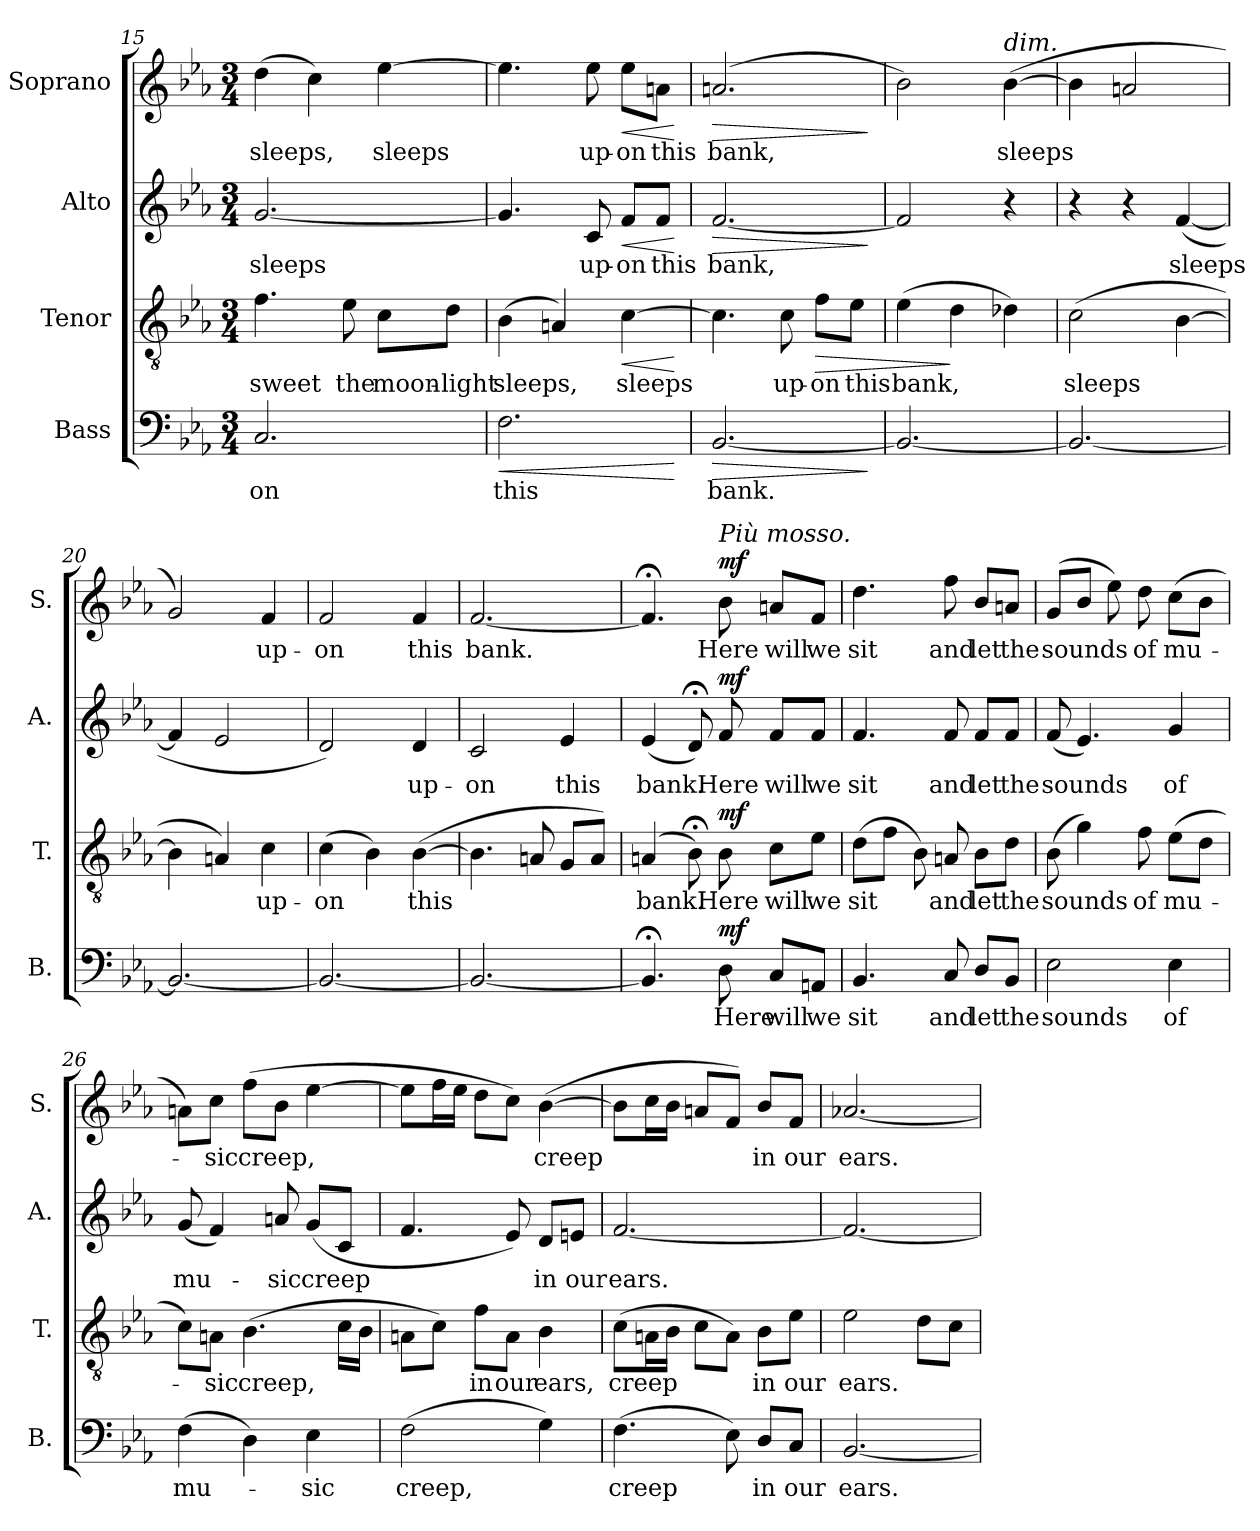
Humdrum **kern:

**kern	**text	**dynam	**kern	**text	**dynam	**kern	**text	**dynam	**kern	**text	**dynam
*part4	*part4	*part4	*part3	*part3	*part3	*part2	*part2	*part2	*part1	*part1	*part1
*staff4	*staff4	*staff4	*staff3	*staff3	*staff3	*staff2	*staff2	*staff2	*staff1	*staff1	*staff1
*I"Bass	*	*	*I"Tenor	*	*	*I"Alto	*	*	*I"Soprano	*	*
*I'B.	*	*	*I'T.	*	*	*I'A.	*	*	*I'S.	*	*
!!LO:LB:g=z
*clefF4	*	*	*clefGv2	*	*	*clefG2	*	*	*clefG2	*	*
*k[b-e-a-]	*	*	*k[b-e-a-]	*	*	*k[b-e-a-]	*	*	*k[b-e-a-]	*	*
*M3/4	*	*	*M3/4	*	*	*M3/4	*	*	*M3/4	*	*
=15	=15	=15	=15	=15	=15	=15	=15	=15	=15	=15	=15
!	!LO:LY:b	!	!	!LO:LY:b	!	!	!LO:LY:b	!	!	!LO:LY:b	!
2.C/	-on	.	4.f\	sweet	.	[2.g/	sleeps	.	(>4dd\	sleeps,	.
.	.	.	.	.	.	.	.	.	4cc\)	.	.
!	!	!	!	!LO:LY:b	!	!	!	!	!	!	!
.	.	.	8e-\	the	.	.	.	.	.	.	.
!	!	!	!	!LO:LY:b	!	!	!	!	!	!LO:LY:b	!
.	.	.	8c\L	moon-	.	.	.	.	[4ee-\	sleeps	.
!	!	!	!	!LO:LY:b	!	!	!	!	!	!	!
.	.	.	8d\J	-light	.	.	.	.	.	.	.
=16	=16	=16	=16	=16	=16	=16	=16	=16	=16	=16	=16
!	!LO:LY:b	!LO:HP:b	!	!LO:LY:b	!	!	!	!	!	!	!
2.F\	this	<	(>4B-\	sleeps,	.	4.g/]	.	.	4.ee-\]	.	.
.	.	.	4An/)	.	.	.	.	.	.	.	.
!	!	!	!	!	!	!	!LO:LY:b	!	!	!LO:LY:b	!
.	.	.	.	.	.	8c/	up-	.	8ee-\	up-	.
!	!	!	!	!LO:LY:b	!LO:HP:b	!	!LO:LY:b	!LO:HP:b	!	!LO:LY:b	!LO:HP:b
.	.	.	[4c\	sleeps	<	8f/L	-on	<	8ee-\L	-on	<
!	!	!	!	!	!	!	!LO:LY:b	!	!	!LO:LY:b	!
.	.	.	.	.	.	8f/J	this	.	8an\J	this	.
.	.	[	.	.	[	.	.	[	.	.	[
=17	=17	=17	=17	=17	=17	=17	=17	=17	=17	=17	=17
!	!LO:LY:b	!LO:HP:b	!	!	!	!	!LO:LY:b	!LO:HP:b	!	!LO:LY:b	!LO:HP:b
[2.BB-/	bank.	>	4.c\]	.	.	[2.f/	bank,	>	(<2.an/	bank,	>
!	!	!	!	!LO:LY:b	!	!	!	!	!	!	!
.	.	.	8c\	up-	.	.	.	.	.	.	.
!	!	!	!	!LO:LY:b	!LO:HP:b	!	!	!	!	!	!
.	.	.	8f\L	-on	>	.	.	.	.	.	.
!	!	!	!	!LO:LY:b	!	!	!	!	!	!	!
.	.	.	8e-\J	this	.	.	.	.	.	.	.
.	.	]	.	.	.	.	.	]	.	.	]
=18	=18	=18	=18	=18	=18	=18	=18	=18	=18	=18	=18
!	!	!	!	!LO:LY:b	!	!	!	!	!	!	!
2.BB-/_	.	.	(>4e-\	bank,	.	2f/]	.	.	2b-\)	.	.
.	.	.	4d\	.	]	.	.	.	.	.	.
!	!	!	!	!	!	!	!	!	!LO:TX:a:i:t=dim.	!	!
!	!	!	!	!	!	!	!	!	!	!LO:LY:b	!
.	.	.	4d-X\)	.	.	4r	.	.	(>[4b-\	sleeps	.
=19	=19	=19	=19	=19	=19	=19	=19	=19	=19	=19	=19
!	!	!	!	!LO:LY:b	!	!	!	!	!	!	!
2.BB-/_	.	.	(>2c\	sleeps	.	4r	.	.	4b-\]	.	.
.	.	.	.	.	.	4r	.	.	2an/	.	.
!	!	!	!	!	!	!	!LO:LY:b	!	!	!	!
.	.	.	[4B-\	.	.	(>[4f/	sleeps	.	.	.	.
=20	=20	=20	=20	=20	=20	=20	=20	=20	=20	=20	=20
2.BB-/_	.	.	4B-\]	.	.	4f/]	.	.	2g/)	.	.
.	.	.	4An/)	.	.	2e-/	.	.	.	.	.
!	!	!	!	!LO:LY:b	!	!	!	!	!	!LO:LY:b	!
.	.	.	4c\	up-	.	.	.	.	4f/	up-	.
!!LO:LB:g=z
=21	=21	=21	=21	=21	=21	=21	=21	=21	=21	=21	=21
!	!	!	!	!LO:LY:b	!	!	!	!	!	!LO:LY:b	!
2.BB-/_	.	.	(>4c\	-on	.	2d/)	.	.	2f/	-on	.
.	.	.	4B-\)	.	.	.	.	.	.	.	.
!	!	!	!	!LO:LY:b	!	!	!LO:LY:b	!	!	!LO:LY:b	!
.	.	.	(>[4B-\	this	.	4d/	up-	.	4f/	this	.
=22	=22	=22	=22	=22	=22	=22	=22	=22	=22	=22	=22
!	!	!	!	!	!	!	!LO:LY:b	!	!	!LO:LY:b	!
2.BB-/_	.	.	4.B-\]	.	.	2c/	-on	.	[2.f/	bank.	.
.	.	.	8An/	.	.	.	.	.	.	.	.
!	!	!	!	!	!	!	!LO:LY:b	!	!	!	!
.	.	.	8G/L	.	.	4e-/	this	.	.	.	.
.	.	.	8A/J)	.	.	.	.	.	.	.	.
=23	=23	=23	=23	=23	=23	=23	=23	=23	=23	=23	=23
!	!	!	!	!LO:LY:b	!	!	!LO:LY:b	!	!	!	!
4.BB-;</]	.	.	(>4An/	bank.	.	(<4e-/	bank.	.	4.f;</]	.	.
.	.	.	8B-;<\)	.	.	8d;</)	.	.	.	.	.
!	!	!	!	!	!	!	!	!	!LO:TX:a:i:t=Più mosso.	!	!
!	!LO:LY:b	!LO:DY:a	!	!LO:LY:b	!LO:DY:a	!	!LO:LY:b	!LO:DY:a	!	!LO:LY:b	!LO:DY:a
8D\	Here	mf	8B-\	Here	mf	8f/	Here	mf	8b-\	Here	mf
!	!LO:LY:b	!	!	!LO:LY:b	!	!	!LO:LY:b	!	!	!LO:LY:b	!
8C/L	will	.	8c\L	will	.	8f/L	will	.	8an/L	will	.
!	!LO:LY:b	!	!	!LO:LY:b	!	!	!LO:LY:b	!	!	!LO:LY:b	!
8AAn/J	we	.	8e-\J	we	.	8f/J	we	.	8f/J	we	.
=24	=24	=24	=24	=24	=24	=24	=24	=24	=24	=24	=24
!	!LO:LY:b	!	!	!LO:LY:b	!	!	!LO:LY:b	!	!	!LO:LY:b	!
4.BB-/	sit	.	(>8d\L	sit	.	4.f/	sit	.	4.dd\	sit	.
.	.	.	8f\J	.	.	.	.	.	.	.	.
.	.	.	8B-\)	.	.	.	.	.	.	.	.
!	!LO:LY:b	!	!	!LO:LY:b	!	!	!LO:LY:b	!	!	!LO:LY:b	!
8C/	and	.	8An/	and	.	8f/	and	.	8ff\	and	.
!	!LO:LY:b	!	!	!LO:LY:b	!	!	!LO:LY:b	!	!	!LO:LY:b	!
8D/L	let	.	8B-\L	let	.	8f/L	let	.	8b-/L	let	.
!	!LO:LY:b	!	!	!LO:LY:b	!	!	!LO:LY:b	!	!	!LO:LY:b	!
8BB-/J	the	.	8d\J	the	.	8f/J	the	.	8an/J	the	.
=25	=25	=25	=25	=25	=25	=25	=25	=25	=25	=25	=25
!	!LO:LY:b	!	!	!LO:LY:b	!	!	!LO:LY:b	!	!	!LO:LY:b	!
2E-\	sounds	.	(>8B-\	sounds	.	(<8f/	sounds	.	(>8g/L	sounds	.
.	.	.	4g\)	.	.	4.e-/)	.	.	8b-/J	.	.
.	.	.	.	.	.	.	.	.	8ee-\)	.	.
!	!	!	!	!LO:LY:b	!	!	!	!	!	!LO:LY:b	!
.	.	.	8f\	of	.	.	.	.	8dd\	of	.
!	!LO:LY:b	!	!	!LO:LY:b	!	!	!LO:LY:b	!	!	!LO:LY:b	!
4E-\	of	.	(>8e-\L	mu-	.	4g/	of	.	(>8cc\L	mu-	.
.	.	.	8d\J	.	.	.	.	.	8b-\J	.	.
!!LO:PB:g=z
=26	=26	=26	=26	=26	=26	=26	=26	=26	=26	=26	=26
!	!LO:LY:b	!	!	!	!	!	!LO:LY:b	!	!	!	!
(>4F\	mu-	.	8c\L)	.	.	(<8g/	mu-	.	8an\L)	.	.
!	!	!	!	!LO:LY:b	!	!	!	!	!	!LO:LY:b	!
.	.	.	8An\J	-sic	.	4f/)	.	.	8cc\J	-sic	.
!	!	!	!	!LO:LY:b	!	!	!	!	!	!LO:LY:b	!
4D\)	.	.	(>4.B-\	creep,	.	.	.	.	(>8ff\L	creep,	.
!	!	!	!	!	!	!	!LO:LY:b	!	!	!	!
.	.	.	.	.	.	8an/	-sic	.	8b-\J	.	.
!	!LO:LY:b	!	!	!	!	!	!LO:LY:b	!	!	!	!
4E-\	-sic	.	.	.	.	(<8g/L	creep	.	[4ee-\	.	.
.	.	.	16c\LL	.	.	8c/J	.	.	.	.	.
.	.	.	16B-\JJ	.	.	.	.	.	.	.	.
=27	=27	=27	=27	=27	=27	=27	=27	=27	=27	=27	=27
!	!LO:LY:b	!	!	!	!	!	!	!	!	!	!
(>2F\	creep,	.	8An\L	.	.	4.f/	.	.	8ee-\L]	.	.
.	.	.	8c\J)	.	.	.	.	.	16ff\L	.	.
.	.	.	.	.	.	.	.	.	16ee-\JJ	.	.
!	!	!	!	!LO:LY:b	!	!	!	!	!	!	!
.	.	.	8f\L	in	.	.	.	.	8dd\L	.	.
!	!	!	!	!LO:LY:b	!	!	!	!	!	!	!
.	.	.	8A\J	our	.	8e-/)	.	.	8cc\J)	.	.
!	!	!	!	!LO:LY:b	!	!	!LO:LY:b	!	!	!LO:LY:b	!
4G\)	.	.	4B-\	ears,	.	8d/L	in	.	(>[4b-\	creep	.
!	!	!	!	!	!	!	!LO:LY:b	!	!	!	!
.	.	.	.	.	.	8en/J	our	.	.	.	.
=28	=28	=28	=28	=28	=28	=28	=28	=28	=28	=28	=28
!	!LO:LY:b	!	!	!LO:LY:b	!	!	!LO:LY:b	!	!	!	!
(>4.F\	creep	.	(>8c\L	creep	.	[2.f/	ears.	.	8b-\L]	.	.
.	.	.	16An\L	.	.	.	.	.	16cc\L	.	.
.	.	.	16B-\JJ	.	.	.	.	.	16b-\JJ	.	.
.	.	.	8c\L	.	.	.	.	.	8an/L	.	.
8E-\)	.	.	8A\J)	.	.	.	.	.	8f/J)	.	.
!	!LO:LY:b	!	!	!LO:LY:b	!	!	!	!	!	!LO:LY:b	!
8D/L	in	.	8B-\L	in	.	.	.	.	8b-/L	in	.
!	!LO:LY:b	!	!	!LO:LY:b	!	!	!	!	!	!LO:LY:b	!
8C/J	our	.	8e-\J	our	.	.	.	.	8f/J	our	.
=29	=29	=29	=29	=29	=29	=29	=29	=29	=29	=29	=29
!	!LO:LY:b	!	!	!LO:LY:b	!	!	!	!	!	!LO:LY:b	!
[2.BB-/	ears.	.	2e-\	ears.	.	2.f/_	.	.	[2.a-X/	ears.	.
.	.	.	8d\L	.	.	.	.	.	.	.	.
.	.	.	8c\J	.	.	.	.	.	.	.	.
=	=	=	=	=	=	=	=	=	=	=	=
*-	*-	*-	*-	*-	*-	*-	*-	*-	*-	*-	*-
